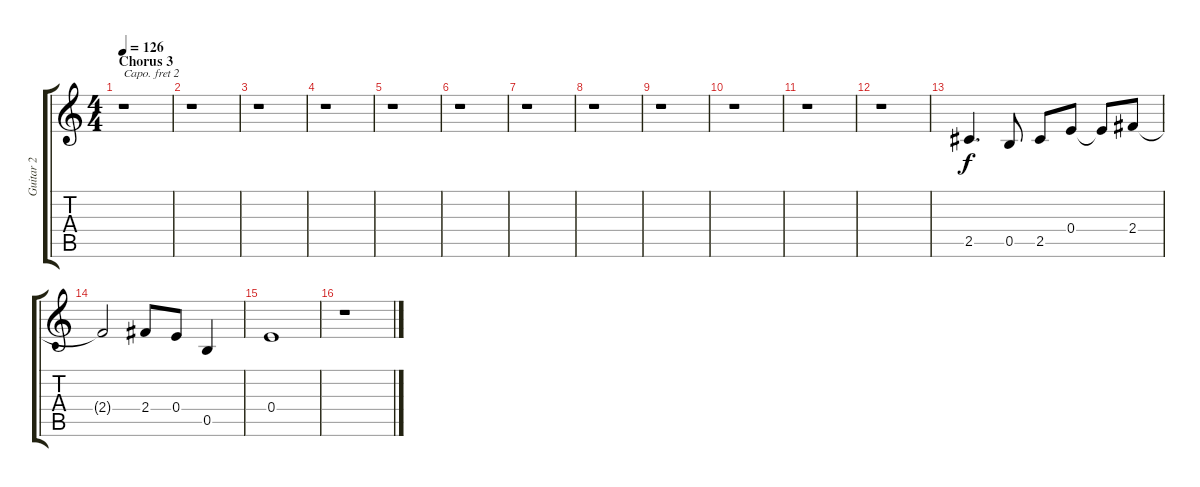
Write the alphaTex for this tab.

\track ("Guitar 2" "Guitar 2") {instrument overdrivenguitar}
\staff {score tabs}
\capo 2
\tuning (E4 B3 G3 D3 A2 E2) {hide}
\ts (4 4)
\section ("" "Chorus 3")
\tempo 126
\clef g2
\ks c
r.1{dy f} |
r.1 |
r.1 |
r.1 |
r.1 |
r.1 |
r.1 |
r.1 |
r.1 |
r.1 |
r.1 |
r.1 |
2.5.4{d} 0.5.8 2.5.8 0.4.8 0.4{t}.8 2.4.8 |
2.4{t}.2 2.4.8 0.4.8 0.5.4 |
0.4.1 |
r.1
